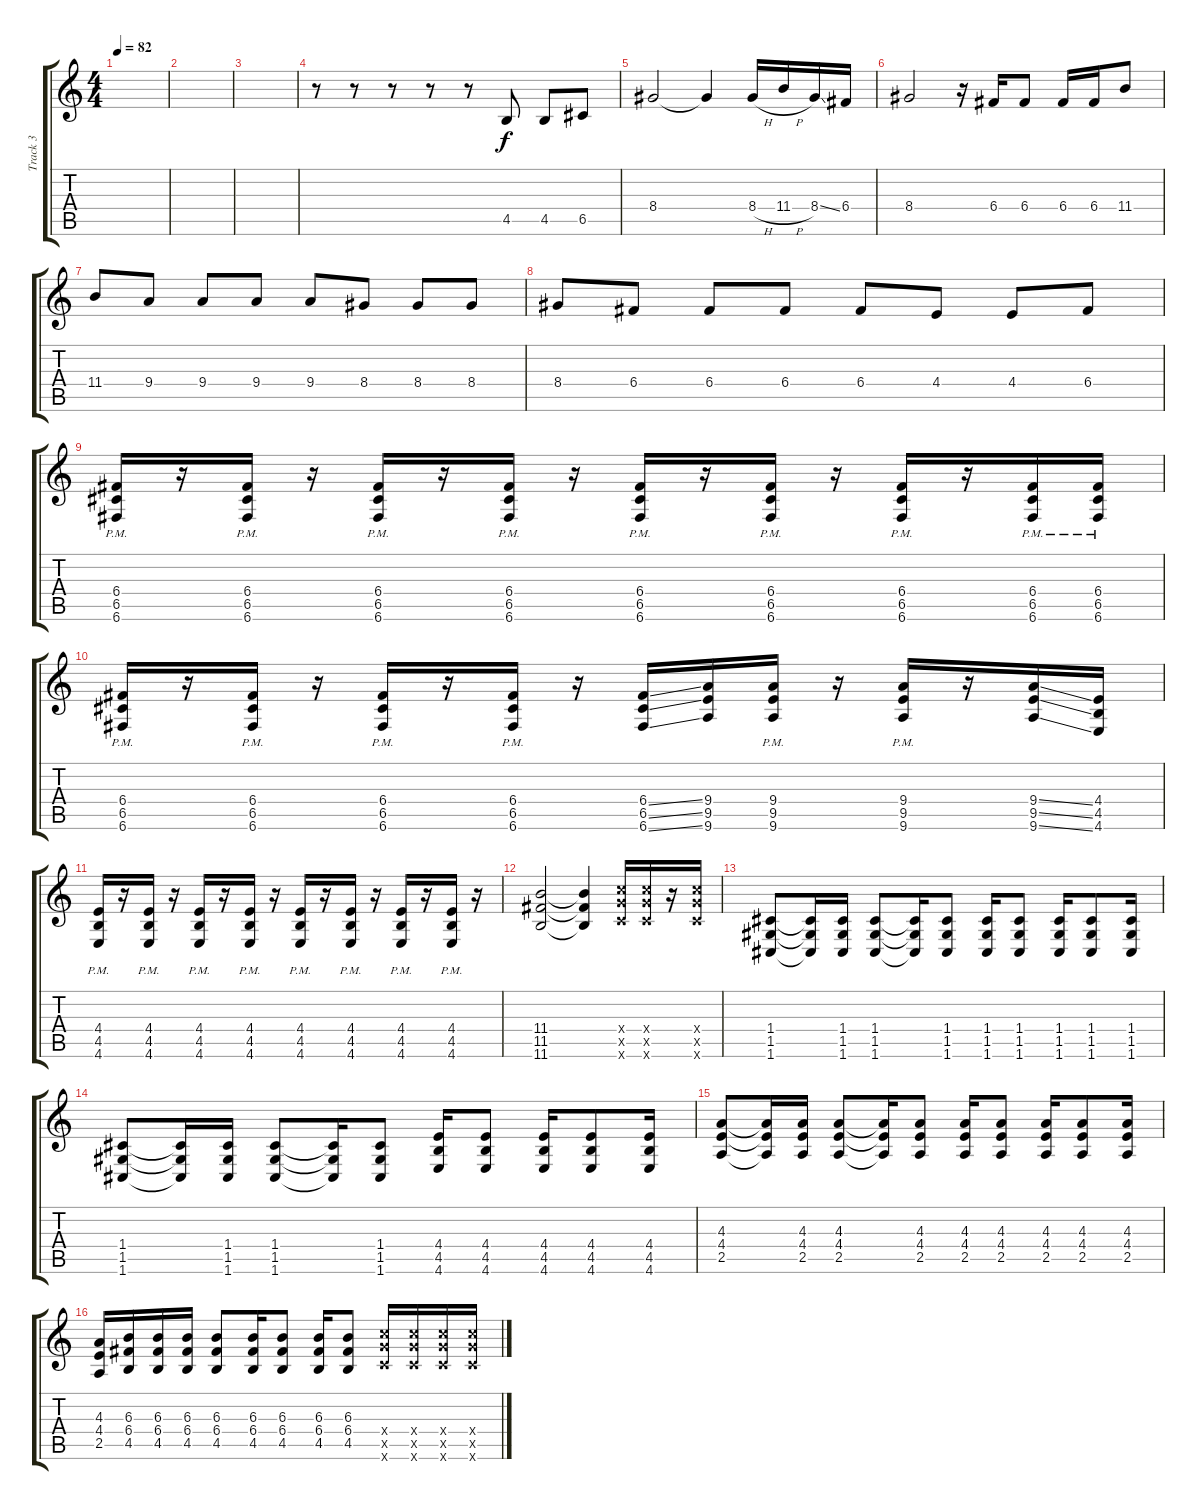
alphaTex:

\track ("Track 3" "Track 3") {instrument distortionguitar}
\staff {score tabs}
\tuning (D4 A3 F3 C3 G2 C2) {hide}
\ts (4 4)
\tempo 82
\clef g2
\ks c
|
|
|
r.8 r.8 r.8 r.8 r.8 4.5.8 4.5.8 6.5.8 |
8.4.2 8.4{t}.4 8.4{h}.16 11.4{h}.16 8.4{ss}.16 6.4.16 |
8.4.2 r.16 6.4.16 6.4.8 6.4.16 6.4.16 11.4.8 |
11.4.8 9.4.8 9.4.8 9.4.8 9.4.8 8.4.8 8.4.8 8.4.8 |
8.4.8 6.4.8 6.4.8 6.4.8 6.4.8 4.4.8 4.4.8 6.4.8 |
(6.4{pm} 6.5{pm} 6.6{pm}).16 r.16 (6.4{pm} 6.5{pm} 6.6{pm}).16 r.16 (6.4{pm} 6.5{pm} 6.6{pm}).16 r.16 (6.4{pm} 6.5{pm} 6.6{pm}).16 r.16 (6.4{pm} 6.5{pm} 6.6{pm}).16 r.16 (6.4{pm} 6.5{pm} 6.6{pm}).16 r.16 (6.4{pm} 6.5{pm} 6.6{pm}).16 r.16 (6.4{pm} 6.5{pm} 6.6{pm}).16 (6.4{pm} 6.5{pm} 6.6{pm}).16 |
(6.4{pm} 6.5{pm} 6.6{pm}).16 r.16 (6.4{pm} 6.5{pm} 6.6{pm}).16 r.16 (6.4{pm} 6.5{pm} 6.6{pm}).16 r.16 (6.4{pm} 6.5{pm} 6.6{pm}).16 r.16 (6.4{ss} 6.5{ss} 6.6{ss}).16 (9.4 9.5 9.6).16 (9.4{pm} 9.5{pm} 9.6{pm}).16 r.16 (9.4{pm} 9.5{pm} 9.6{pm}).16 r.16 (9.4{ss} 9.5{ss} 9.6{ss}).16 (4.4 4.5 4.6).16 |
(4.4{pm} 4.5{pm} 4.6{pm}).16 r.16 (4.4{pm} 4.5{pm} 4.6{pm}).16 r.16 (4.4{pm} 4.5{pm} 4.6{pm}).16 r.16 (4.4{pm} 4.5{pm} 4.6{pm}).16 r.16 (4.4{pm} 4.5{pm} 4.6{pm}).16 r.16 (4.4{pm} 4.5{pm} 4.6{pm}).16 r.16 (4.4{pm} 4.5{pm} 4.6{pm}).16 r.16 (4.4{pm} 4.5{pm} 4.6{pm}).16 r.16 |
(11.4 11.5 11.6).2 (11.4{t} 11.5{t} 11.6{t}).4 (12.4{x} 12.5{x} 12.6{x}).16 (12.4{x} 12.5{x} 12.6{x}).16 r.16 (12.4{x} 12.5{x} 12.6{x}).16 |
(1.4 1.5 1.6).8 (1.4{t} 1.5{t} 1.6{t}).16 (1.4 1.5 1.6).16 (1.4 1.5 1.6).8 (1.4{t} 1.5{t} 1.6{t}).16 (1.4 1.5 1.6).8 (1.4 1.5 1.6).16 (1.4 1.5 1.6).8 (1.4 1.5 1.6).16 (1.4 1.5 1.6).8 (1.4 1.5 1.6).16 |
(1.4 1.5 1.6).8 (1.4{t} 1.5{t} 1.6{t}).16 (1.4 1.5 1.6).16 (1.4 1.5 1.6).8 (1.4{t} 1.5{t} 1.6{t}).16 (1.4 1.5 1.6).8 (4.4 4.5 4.6).16 (4.4 4.5 4.6).8 (4.4 4.5 4.6).16 (4.4 4.5 4.6).8 (4.4 4.5 4.6).16 |
(4.3 4.4 2.5).8 (4.3{t} 4.4{t} 2.5{t}).16 (4.3 4.4 2.5).16 (4.3 4.4 2.5).8 (4.3{t} 4.4{t} 2.5{t}).16 (4.3 4.4 2.5).8 (4.3 4.4 2.5).16 (4.3 4.4 2.5).8 (4.3 4.4 2.5).16 (4.3 4.4 2.5).8 (4.3 4.4 2.5).16 |
(4.3 4.4 2.5).16 (6.3 6.4 4.5).16 (6.3 6.4 4.5).16 (6.3 6.4 4.5).16 (6.3 6.4 4.5).8 (6.3 6.4 4.5).16 (6.3 6.4 4.5).8 (6.3 6.4 4.5).16 (6.3 6.4 4.5).8 (12.4{x} 12.5{x} 12.6{x}).16 (12.4{x} 12.5{x} 12.6{x}).16 (12.4{x} 12.5{x} 12.6{x}).16 (12.4{x} 12.5{x} 12.6{x}).16
